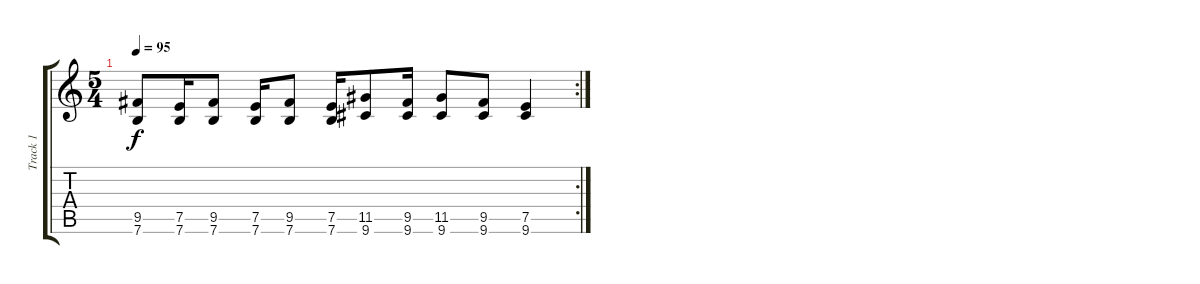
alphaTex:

\track ("Track 1" "Track 1") {instrument electricguitarjazz}
\staff {score tabs}
\tuning (E4 B3 G3 D3 A2 E2) {hide}
\rc 2
\ts (5 4)
\tempo 95
\clef g2
\ks c
(9.5 7.6).8{dy f} (7.5 7.6).16 (9.5 7.6).8 (7.5 7.6).16 (9.5 7.6).8 (7.5 7.6).16 (11.5 9.6).8 (9.5 9.6).16 (11.5 9.6).8 (9.5 9.6).8 (7.5 9.6).4
